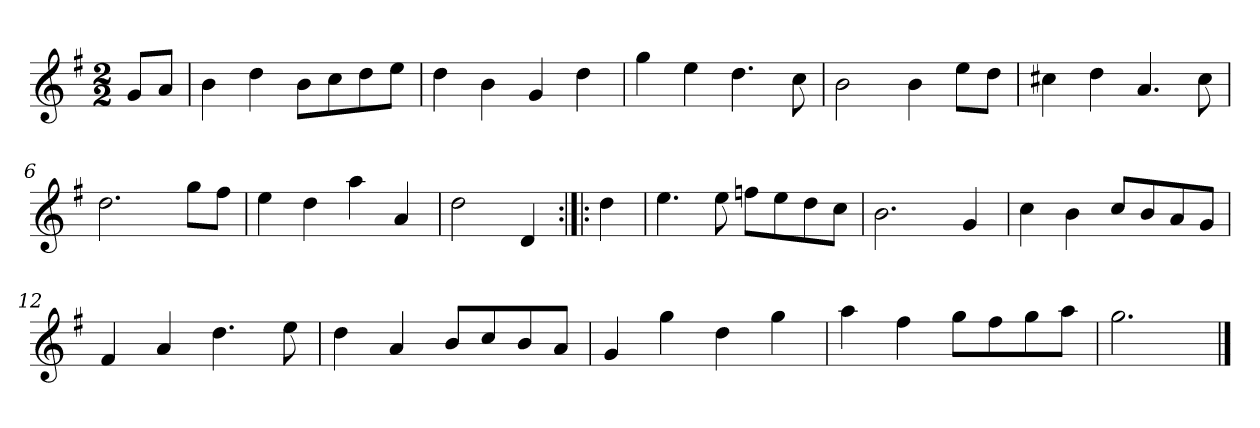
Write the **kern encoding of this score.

**kern
*part1
*staff1
*clefG2
*k[f#]
*G:
*M2/2
*MM120
=
8g/L
8a/J
=1
4b
4dd
8b\L
8cc\
8dd\
8ee\J
=2
4dd
4b
4g
4dd
=3
4gg
4ee
4.dd
8cc
=4
2b
4b
8ee\L
8dd\J
=5
4cc#X
4dd
4.a
8cc#
=6
2.dd
8gg\L
8ff#\J
=7
4ee
4dd
4aa
4a
=8
2dd
4d
=:|!|:
4dd
=9
4.ee
8ee
8ffn\L
8ee\
8dd\
8cc\J
=10
2.b
4g
=11
4cc
4b
8cc/L
8b/
8a/
8g/J
=12
4f#
4a
4.dd
8ee
=13
4dd
4a
8b/L
8cc/
8b/
8a/J
=14
4g
4gg
4dd
4gg
=15
4aa
4ff#
8gg\L
8ff#\
8gg\
8aa\J
=16
2.gg
==
*-
